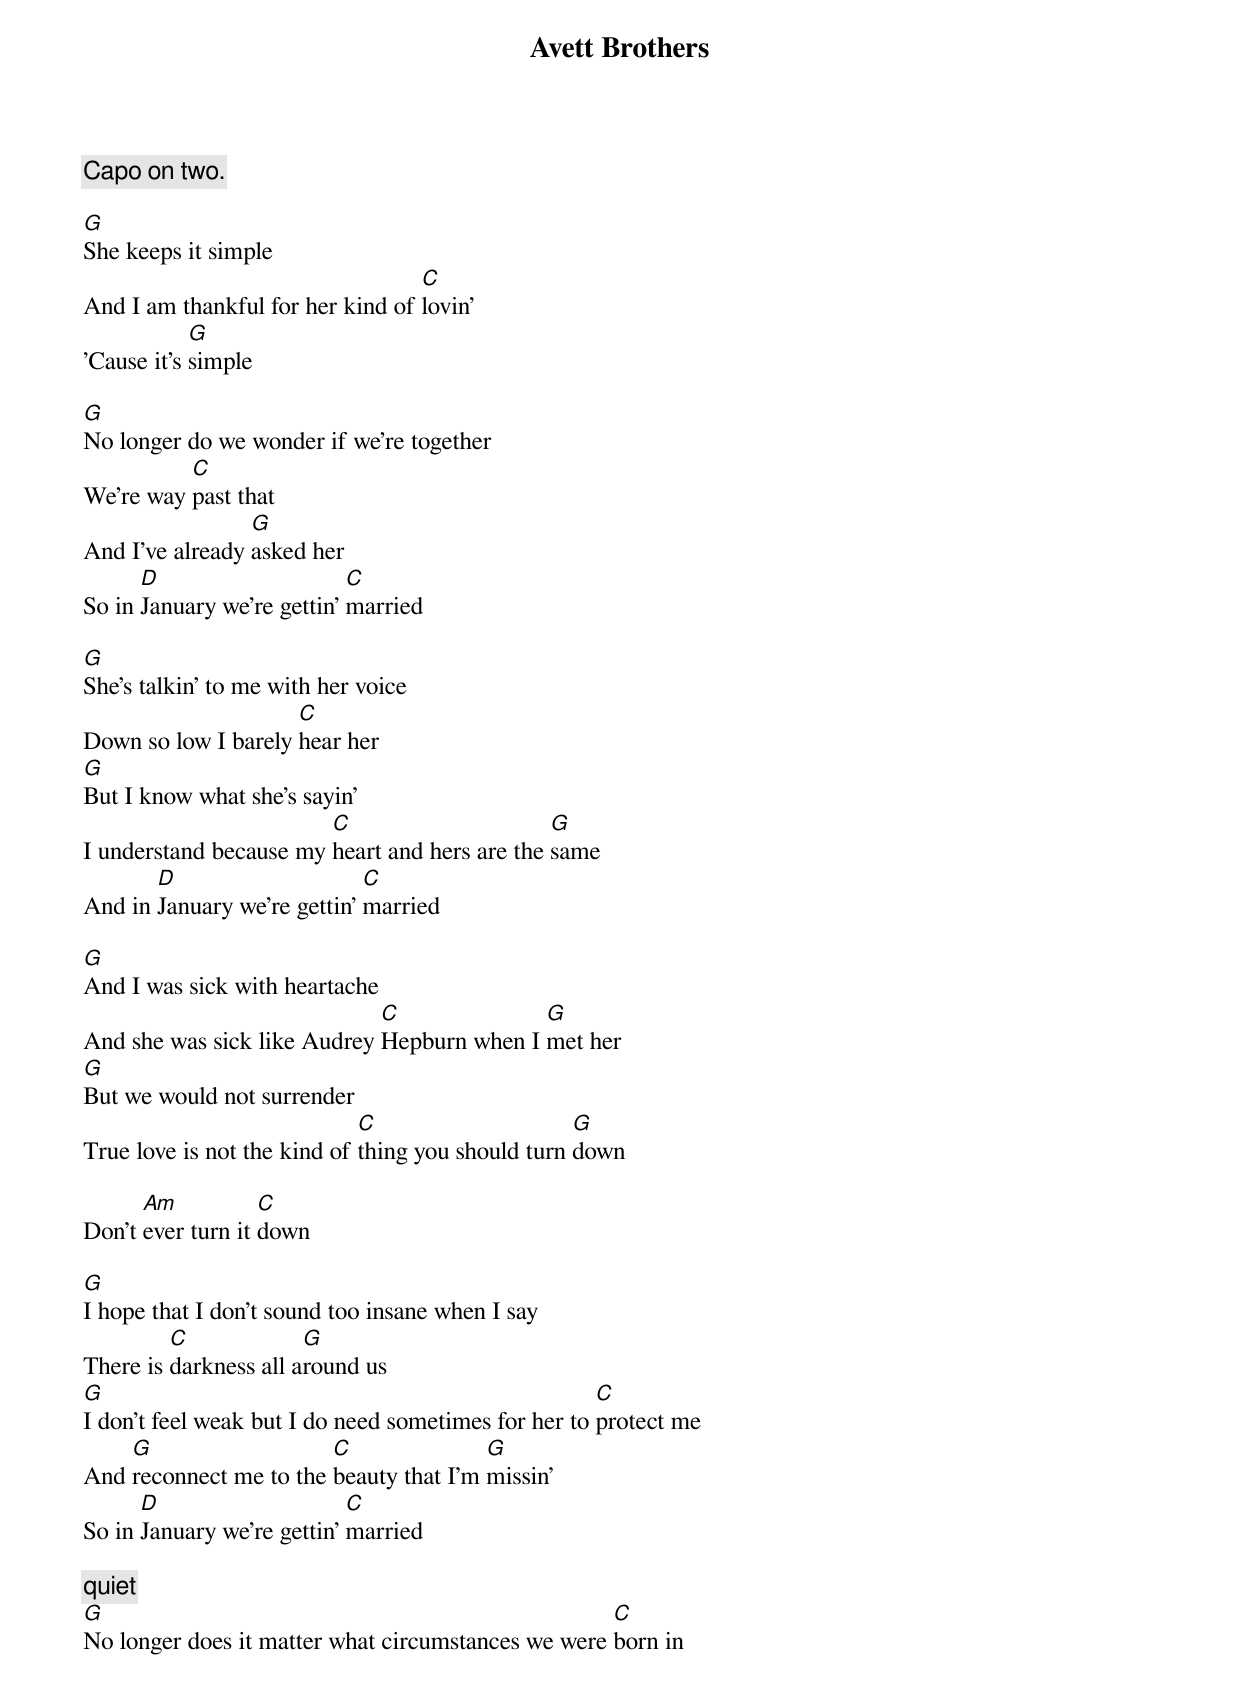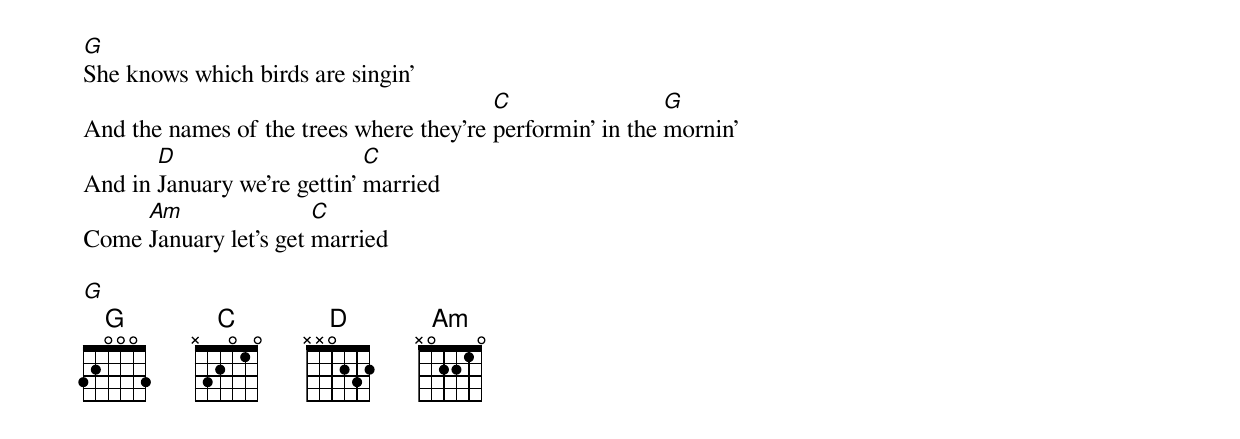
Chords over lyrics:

Avett Brothers

Capo on two.

G
She keeps it simple
                                  C
And I am thankful for her kind of lovin'
            G
'Cause it's simple

G
No longer do we wonder if we're together
          C
We're way past that
                 G
And I've already asked her
      D                     C
So in January we're gettin' married

G
She's talkin' to me with her voice
                     C
Down so low I barely hear her
G
But I know what she's sayin'
                        C                      G
I understand because my heart and hers are the same
       D                     C
And in January we're gettin' married

G
And I was sick with heartache
                             C              G
And she was sick like Audrey Hepburn when I met her
G
But we would not surrender
                             C                     G
True love is not the kind of thing you should turn down

      Am           C
Don't ever turn it down

G
I hope that I don't sound too insane when I say
         C             G
There is darkness all around us
G                                                    C
I don't feel weak but I do need sometimes for her to protect me
    G                   C               G
And reconnect me to the beauty that I'm missin'
      D                     C
So in January we're gettin' married

[quiet]
G                                                   C
No longer does it matter what circumstances we were born in
G
She knows which birds are singin'
                                         C                 G
And the names of the trees where they're performin' in the mornin'
       D                     C
And in January we're gettin' married
     Am                C
Come January let's get married

G
